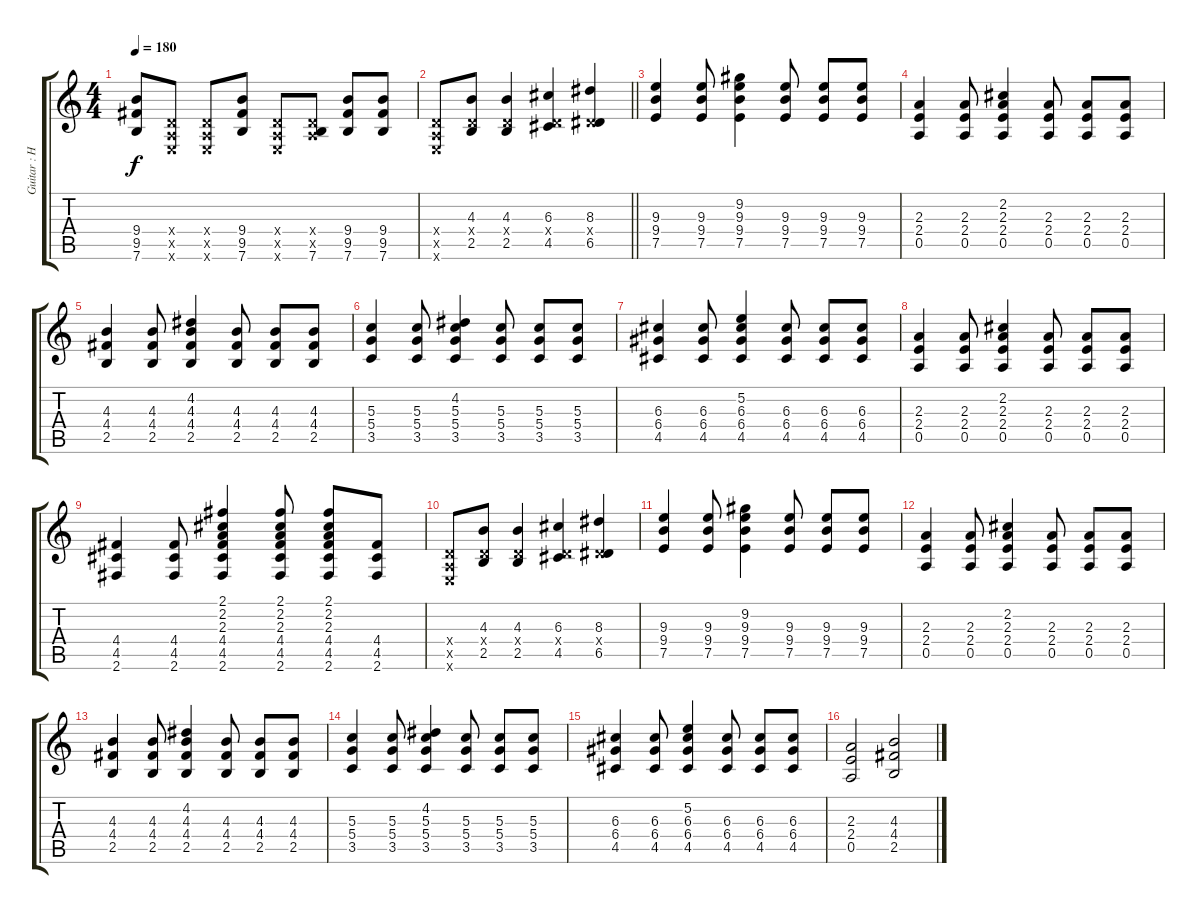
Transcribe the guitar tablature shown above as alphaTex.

\track ("Guitar : Hirasawa Yui - San" "Guitar : H") {instrument overdrivenguitar}
\staff {score tabs}
\tuning (E4 B3 G3 D3 A2 E2) {hide}
\ts (4 4)
\tempo 180
\clef g2
\ks c
(9.4 9.5 7.6).8{dy f} (0.4{x} 0.5{x} 0.6{x}).8 (0.4{x} 0.5{x} 0.6{x}).8 (9.4 9.5 7.6).8 (0.4{x} 0.5{x} 0.6{x}).8 (0.4{x} 0.5{x} 7.6).8 (9.4 9.5 7.6).8 (9.4 9.5 7.6).8 |
\barLineRight lightlight
(0.4{x} 0.5{x} 0.6{x}).8 (4.3 0.4{x} 2.5).8 (4.3 0.4{x} 2.5).4 (6.3 0.4{x} 4.5).4 (8.3 0.4{x} 6.5).4 |
(9.3 9.4 7.5).4 (9.3 9.4 7.5).8 (9.2 9.3 9.4 7.5).4 (9.3 9.4 7.5).8 (9.3 9.4 7.5).8 (9.3 9.4 7.5).8 |
(2.3 2.4 0.5).4 (2.3 2.4 0.5).8 (2.2 2.3 2.4 0.5).4 (2.3 2.4 0.5).8 (2.3 2.4 0.5).8 (2.3 2.4 0.5).8 |
(4.3 4.4 2.5).4 (4.3 4.4 2.5).8 (4.2 4.3 4.4 2.5).4 (4.3 4.4 2.5).8 (4.3 4.4 2.5).8 (4.3 4.4 2.5).8 |
(5.3 5.4 3.5).4 (5.3 5.4 3.5).8 (4.2 5.3 5.4 3.5).4 (5.3 5.4 3.5).8 (5.3 5.4 3.5).8 (5.3 5.4 3.5).8 |
(6.3 6.4 4.5).4 (6.3 6.4 4.5).8 (5.2 6.3 6.4 4.5).4 (6.3 6.4 4.5).8 (6.3 6.4 4.5).8 (6.3 6.4 4.5).8 |
(2.3 2.4 0.5).4 (2.3 2.4 0.5).8 (2.2 2.3 2.4 0.5).4 (2.3 2.4 0.5).8 (2.3 2.4 0.5).8 (2.3 2.4 0.5).8 |
(4.4 4.5 2.6).4 (4.4 4.5 2.6).8 (2.1 2.2 2.3 4.4 4.5 2.6).4 (2.1 2.2 2.3 4.4 4.5 2.6).8 (2.1 2.2 2.3 4.4 4.5 2.6).8 (4.4 4.5 2.6).8 |
(0.4{x} 0.5{x} 0.6{x}).8 (4.3 0.4{x} 2.5).8 (4.3 0.4{x} 2.5).4 (6.3 0.4{x} 4.5).4 (8.3 0.4{x} 6.5).4 |
(9.3 9.4 7.5).4 (9.3 9.4 7.5).8 (9.2 9.3 9.4 7.5).4 (9.3 9.4 7.5).8 (9.3 9.4 7.5).8 (9.3 9.4 7.5).8 |
(2.3 2.4 0.5).4 (2.3 2.4 0.5).8 (2.2 2.3 2.4 0.5).4 (2.3 2.4 0.5).8 (2.3 2.4 0.5).8 (2.3 2.4 0.5).8 |
(4.3 4.4 2.5).4 (4.3 4.4 2.5).8 (4.2 4.3 4.4 2.5).4 (4.3 4.4 2.5).8 (4.3 4.4 2.5).8 (4.3 4.4 2.5).8 |
(5.3 5.4 3.5).4 (5.3 5.4 3.5).8 (4.2 5.3 5.4 3.5).4 (5.3 5.4 3.5).8 (5.3 5.4 3.5).8 (5.3 5.4 3.5).8 |
(6.3 6.4 4.5).4 (6.3 6.4 4.5).8 (5.2 6.3 6.4 4.5).4 (6.3 6.4 4.5).8 (6.3 6.4 4.5).8 (6.3 6.4 4.5).8 |
(2.3 2.4 0.5).2 (4.3 4.4 2.5).2
